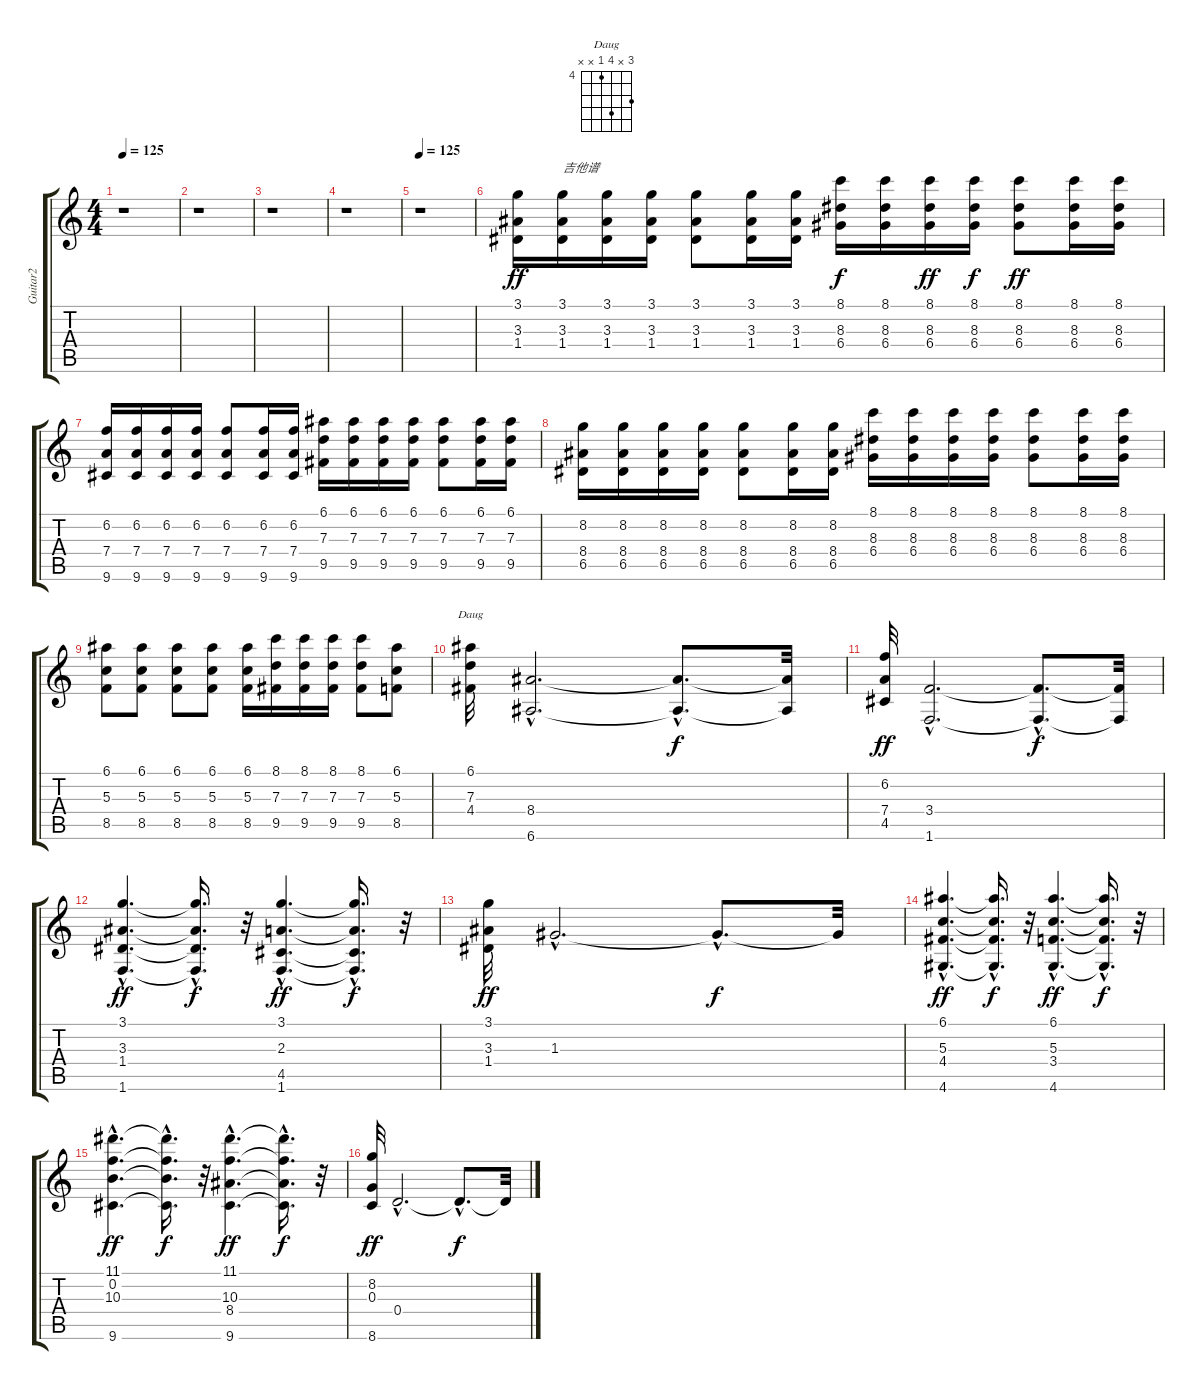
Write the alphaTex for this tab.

\track ("Guitar2" "Guitar2") {instrument electricguitarclean}
\staff {score tabs}
\tuning (E4 B3 G3 D3 A2 E2) {hide}
\chord ("Daug" 6 x 7 4 x x) {firstfret 4}
\ts (4 4)
\tempo 125
\tempo 135
\tempo 125
\clef g2
\ks c
r.1{dy ff instrument electricguitarclean} |
r.1 |
r.1 |
r.1 |
\tempo 125
r.1 |
(3.1 3.3 1.4).16 (3.1 3.3 1.4).16{txt "吉他谱"} (3.1 3.3 1.4).16 (3.1 3.3 1.4).16 (3.1 3.3 1.4).8 (3.1 3.3 1.4).16 (3.1 3.3 1.4).16 (8.1 8.3 6.4).16{dy f} (8.1 8.3 6.4).16 (8.1 8.3 6.4).16{dy ff} (8.1 8.3 6.4).16{dy f} (8.1 8.3 6.4).8{dy ff} (8.1 8.3 6.4).16 (8.1 8.3 6.4).16 |
(6.2 7.4 9.6).16 (6.2 7.4 9.6).16 (6.2 7.4 9.6).16 (6.2 7.4 9.6).16 (6.2 7.4 9.6).8 (6.2 7.4 9.6).16 (6.2 7.4 9.6).16 (6.1 7.3 9.5).16 (6.1 7.3 9.5).16 (6.1 7.3 9.5).16 (6.1 7.3 9.5).16 (6.1 7.3 9.5).8 (6.1 7.3 9.5).16 (6.1 7.3 9.5).16 |
(8.2 8.4 6.5).16 (8.2 8.4 6.5).16 (8.2 8.4 6.5).16 (8.2 8.4 6.5).16 (8.2 8.4 6.5).8 (8.2 8.4 6.5).16 (8.2 8.4 6.5).16 (8.1 8.3 6.4).16 (8.1 8.3 6.4).16 (8.1 8.3 6.4).16 (8.1 8.3 6.4).16 (8.1 8.3 6.4).8 (8.1 8.3 6.4).16 (8.1 8.3 6.4).16 |
(6.1 5.3 8.5).8 (6.1 5.3 8.5).8 (6.1 5.3 8.5).8 (6.1 5.3 8.5).8 (6.1 5.3 8.5).16 (8.1 7.3 9.5).16 (8.1 7.3 9.5).16 (8.1 7.3 9.5).16 (8.1 7.3 9.5).8 (6.1 5.3 8.5).8 |
(6.1 7.3 4.4).32{ch "Daug"} (8.4{hac} 6.6{hac}).2{d} (8.4{hac t} 6.6{hac t}).8{d dy f} (8.4{t} 6.6{t}).32 |
(6.2 7.4 4.5).32{dy ff} (3.4{hac} 1.6{hac}).2{d} (3.4{hac t} 1.6{hac t}).8{d dy f} (3.4{t} 1.6{t}).32 |
(3.1{hac} 3.3{hac} 1.4{hac} 1.6{hac}).4{d dy ff} (3.1{hac t} 3.3{hac t} 1.4{hac t} 1.6{hac t}).16{d dy f} r.32 (3.1{hac} 2.3{hac} 4.5{hac} 1.6{hac}).4{d dy ff} (3.1{hac t} 2.3{hac t} 4.5{hac t} 1.6{hac t}).16{d dy f} r.32 |
(3.1 3.3 1.4).32{dy ff} 1.3{hac}.2{d} 1.3{hac t}.8{d dy f} 1.3{t}.32 |
(6.1{hac} 5.3{hac} 4.4{hac} 4.6{hac}).4{d dy ff} (6.1{hac t} 5.3{hac t} 4.4{hac t} 4.6{hac t}).16{d dy f} r.32 (6.1{hac} 5.3{hac} 3.4{hac} 4.6{hac}).4{d dy ff} (6.1{hac t} 5.3{hac t} 3.4{hac t} 4.6{hac t}).16{d dy f} r.32 |
(11.1{hac} 0.2{hac} 10.3{hac} 9.6{hac}).4{d dy ff} (11.1{hac t} 0.2{hac t} 10.3{hac t} 9.6{hac t}).16{d dy f} r.32 (11.1{hac} 10.3{hac} 8.4{hac} 9.6{hac}).4{d dy ff} (11.1{hac t} 10.3{hac t} 8.4{hac t} 9.6{hac t}).16{d dy f} r.32 |
(8.2 0.3 8.6).32{dy ff} 0.4{hac}.2{d} 0.4{hac t}.8{d dy f} 0.4{t}.32
